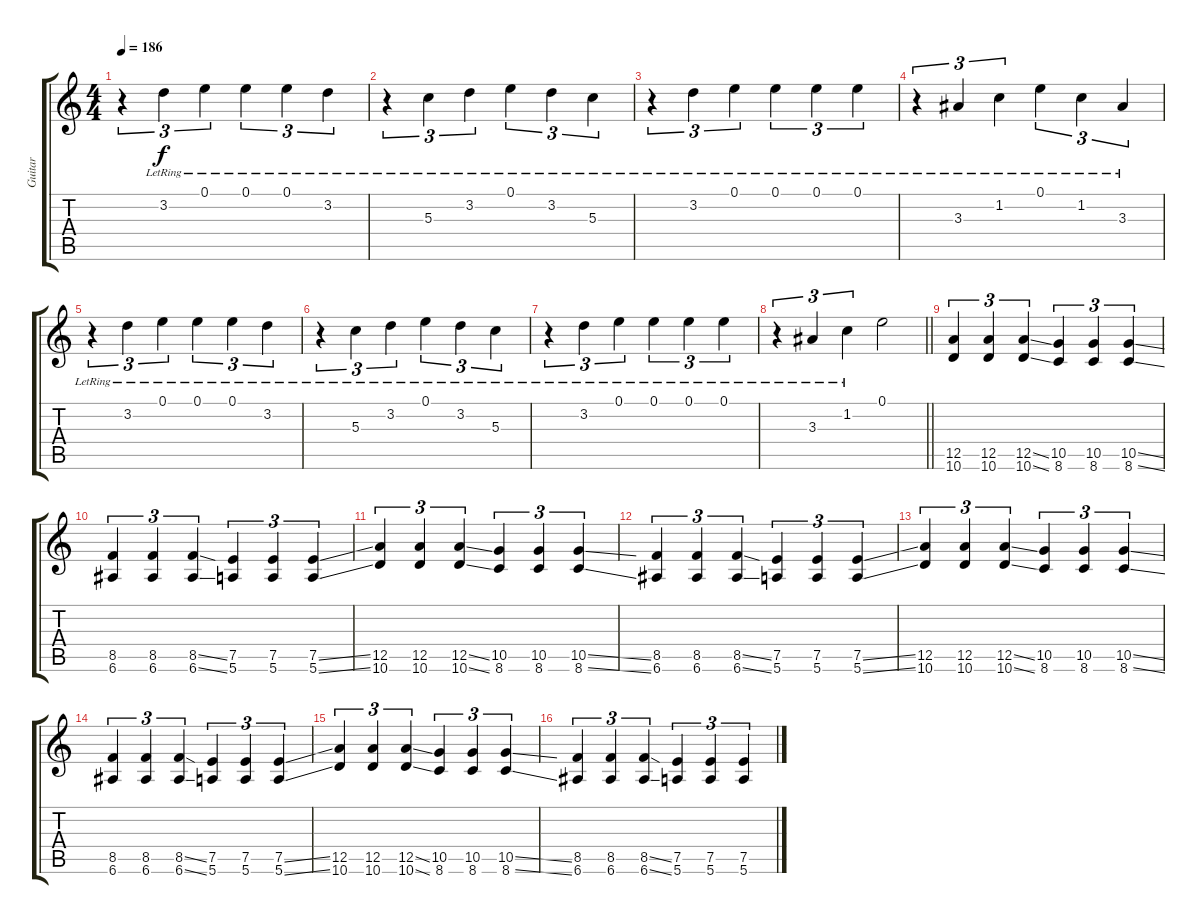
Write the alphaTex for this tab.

\track ("Guitar" "Guitar") {instrument electricguitarclean}
\staff {score tabs}
\tuning (E4 B3 G3 D3 A2 E2) {hide}
\ts (4 4)
\section ("" " ")
\tempo 186
\clef g2
\ks c
r.4{tu (3 2) dy f instrument electricguitarclean} 3.2{lr}.4{tu (3 2)} 0.1{lr}.4{tu (3 2)} 0.1{lr}.4{tu (3 2)} 0.1{lr}.4{tu (3 2)} 3.2{lr}.4{tu (3 2)} |
r.4{tu (3 2)} 5.3{lr}.4{tu (3 2)} 3.2{lr}.4{tu (3 2)} 0.1{lr}.4{tu (3 2)} 3.2{lr}.4{tu (3 2)} 5.3{lr}.4{tu (3 2)} |
r.4{tu (3 2)} 3.2{lr}.4{tu (3 2)} 0.1{lr}.4{tu (3 2)} 0.1{lr}.4{tu (3 2)} 0.1{lr}.4{tu (3 2)} 0.1{lr}.4{tu (3 2)} |
r.4{tu (3 2)} 3.3{lr}.4{tu (3 2)} 1.2{lr}.4{tu (3 2)} 0.1{lr}.4{tu (3 2)} 1.2{lr}.4{tu (3 2)} 3.3{lr}.4{tu (3 2)} |
r.4{tu (3 2)} 3.2{lr}.4{tu (3 2)} 0.1{lr}.4{tu (3 2)} 0.1{lr}.4{tu (3 2)} 0.1{lr}.4{tu (3 2)} 3.2{lr}.4{tu (3 2)} |
r.4{tu (3 2)} 5.3{lr}.4{tu (3 2)} 3.2{lr}.4{tu (3 2)} 0.1{lr}.4{tu (3 2)} 3.2{lr}.4{tu (3 2)} 5.3{lr}.4{tu (3 2)} |
r.4{tu (3 2)} 3.2{lr}.4{tu (3 2)} 0.1{lr}.4{tu (3 2)} 0.1{lr}.4{tu (3 2)} 0.1{lr}.4{tu (3 2)} 0.1{lr}.4{tu (3 2)} |
\barLineRight lightlight
r.4{tu (3 2)} 3.3{lr}.4{tu (3 2)} 1.2{lr}.4{tu (3 2)} 0.1.2 |
\section ("" " ")
(12.5 10.6).4{tu (3 2) instrument electricguitarclean} (12.5 10.6).4{tu (3 2)} (12.5{ss} 10.6{ss}).4{tu (3 2)} (10.5 8.6).4{tu (3 2)} (10.5 8.6).4{tu (3 2)} (10.5{ss} 8.6{ss}).4{tu (3 2)} |
(8.5 6.6).4{tu (3 2)} (8.5 6.6).4{tu (3 2)} (8.5{ss} 6.6{ss}).4{tu (3 2)} (7.5 5.6).4{tu (3 2)} (7.5 5.6).4{tu (3 2)} (7.5{ss} 5.6{ss}).4{tu (3 2)} |
(12.5 10.6).4{tu (3 2)} (12.5 10.6).4{tu (3 2)} (12.5{ss} 10.6{ss}).4{tu (3 2)} (10.5 8.6).4{tu (3 2)} (10.5 8.6).4{tu (3 2)} (10.5{ss} 8.6{ss}).4{tu (3 2)} |
(8.5 6.6).4{tu (3 2)} (8.5 6.6).4{tu (3 2)} (8.5{ss} 6.6{ss}).4{tu (3 2)} (7.5 5.6).4{tu (3 2)} (7.5 5.6).4{tu (3 2)} (7.5{ss} 5.6{ss}).4{tu (3 2)} |
(12.5 10.6).4{tu (3 2)} (12.5 10.6).4{tu (3 2)} (12.5{ss} 10.6{ss}).4{tu (3 2)} (10.5 8.6).4{tu (3 2)} (10.5 8.6).4{tu (3 2)} (10.5{ss} 8.6{ss}).4{tu (3 2)} |
(8.5 6.6).4{tu (3 2)} (8.5 6.6).4{tu (3 2)} (8.5{ss} 6.6{ss}).4{tu (3 2)} (7.5 5.6).4{tu (3 2)} (7.5 5.6).4{tu (3 2)} (7.5{ss} 5.6{ss}).4{tu (3 2)} |
(12.5 10.6).4{tu (3 2)} (12.5 10.6).4{tu (3 2)} (12.5{ss} 10.6{ss}).4{tu (3 2)} (10.5 8.6).4{tu (3 2)} (10.5 8.6).4{tu (3 2)} (10.5{ss} 8.6{ss}).4{tu (3 2)} |
(8.5 6.6).4{tu (3 2)} (8.5 6.6).4{tu (3 2)} (8.5{ss} 6.6{ss}).4{tu (3 2)} (7.5 5.6).4{tu (3 2)} (7.5 5.6).4{tu (3 2)} (7.5 5.6).4{tu (3 2)}
